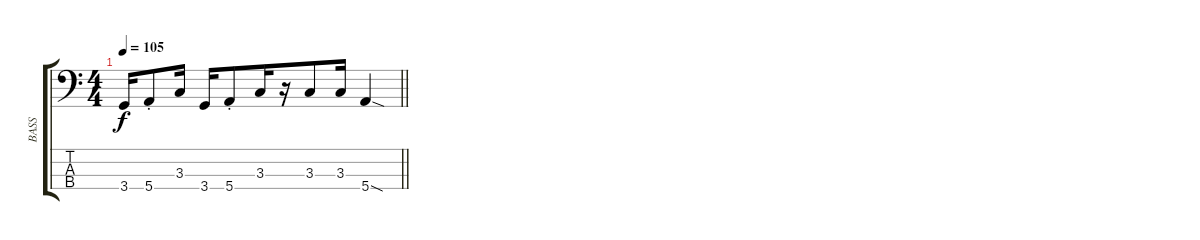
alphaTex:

\track ("BASS" "BASS") {instrument electricbassfinger}
\staff {score tabs}
\tuning (G2 D2 A1 E1) {hide}
\ts (4 4)
\tempo 105
\clef f4
\barLineRight lightlight
\ks c
3.4.16{dy f beam merge} 5.4{st}.8{beam merge} 3.3.16 3.4.16{beam merge} 5.4{st}.8 3.3.16{beam merge} r.16 3.3.8 3.3.16 5.4{sod}.4
